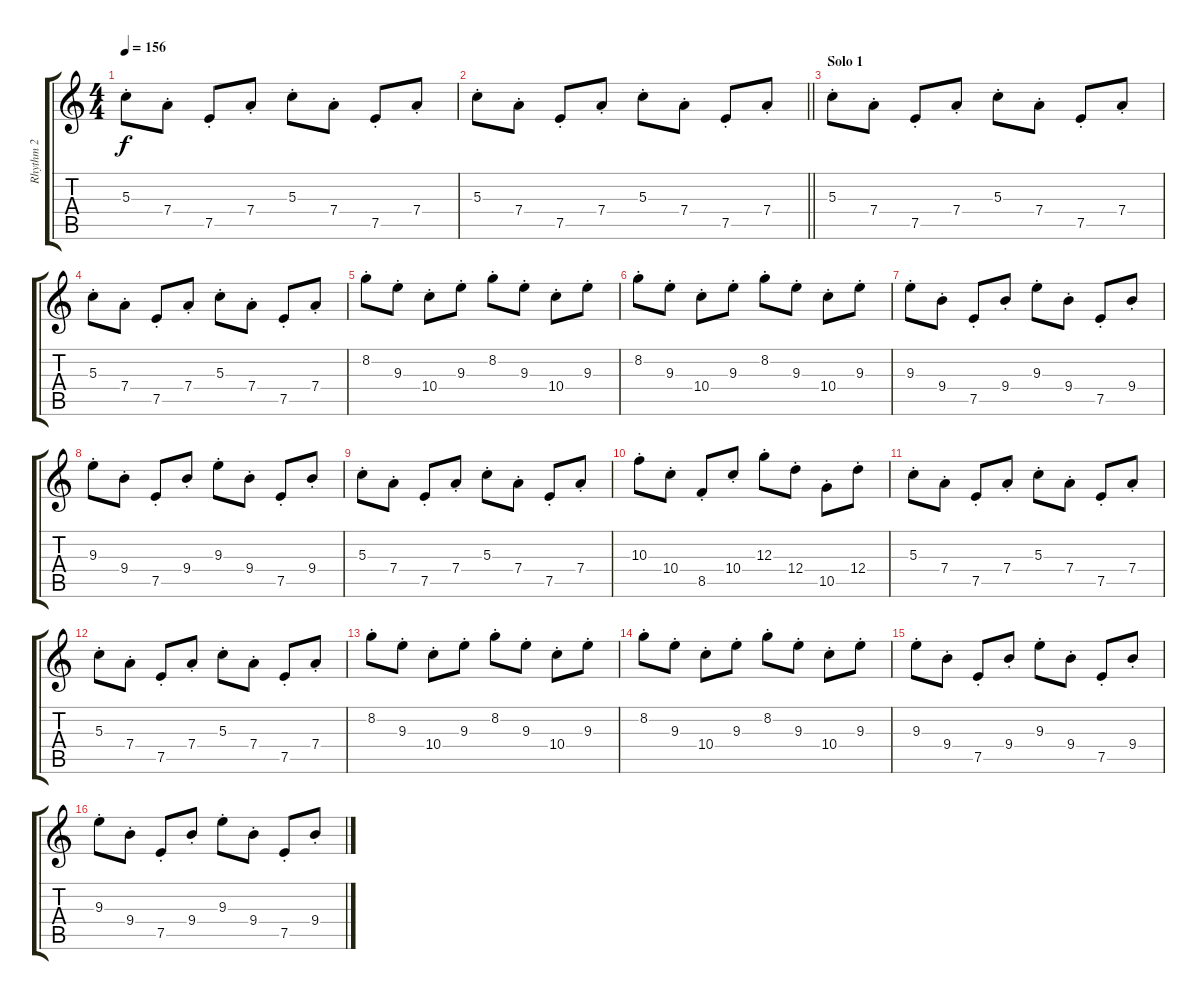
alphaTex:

\track ("Rhythm 2" "Rhythm 2") {instrument electricguitarmuted}
\staff {score tabs}
\tuning (E4 B3 G3 D3 A2 E2) {hide}
\ts (4 4)
\tempo 156
\clef g2
\ks c
5.3{st}.8{dy f instrument electricguitarmuted} 7.4{st}.8 7.5{st}.8 7.4{st}.8 5.3{st}.8 7.4{st}.8 7.5{st}.8 7.4{st}.8 |
\barLineRight lightlight
5.3{st}.8 7.4{st}.8 7.5{st}.8 7.4{st}.8 5.3{st}.8 7.4{st}.8 7.5{st}.8 7.4{st}.8 |
\section ("" "Solo 1")
5.3{st}.8 7.4{st}.8 7.5{st}.8 7.4{st}.8 5.3{st}.8 7.4{st}.8 7.5{st}.8 7.4{st}.8 |
5.3{st}.8 7.4{st}.8 7.5{st}.8 7.4{st}.8 5.3{st}.8 7.4{st}.8 7.5{st}.8 7.4{st}.8 |
8.2{st}.8 9.3{st}.8 10.4{st}.8 9.3{st}.8 8.2{st}.8 9.3{st}.8 10.4{st}.8 9.3{st}.8 |
8.2{st}.8 9.3{st}.8 10.4{st}.8 9.3{st}.8 8.2{st}.8 9.3{st}.8 10.4{st}.8 9.3{st}.8 |
9.3{st}.8 9.4{st}.8 7.5{st}.8 9.4{st}.8 9.3{st}.8 9.4{st}.8 7.5{st}.8 9.4{st}.8 |
9.3{st}.8 9.4{st}.8 7.5{st}.8 9.4{st}.8 9.3{st}.8 9.4{st}.8 7.5{st}.8 9.4{st}.8 |
5.3{st}.8 7.4{st}.8 7.5{st}.8 7.4{st}.8 5.3{st}.8 7.4{st}.8 7.5{st}.8 7.4{st}.8 |
10.3{st}.8 10.4{st}.8 8.5{st}.8 10.4{st}.8 12.3{st}.8 12.4{st}.8 10.5{st}.8 12.4{st}.8 |
5.3{st}.8 7.4{st}.8 7.5{st}.8 7.4{st}.8 5.3{st}.8 7.4{st}.8 7.5{st}.8 7.4{st}.8 |
5.3{st}.8 7.4{st}.8 7.5{st}.8 7.4{st}.8 5.3{st}.8 7.4{st}.8 7.5{st}.8 7.4{st}.8 |
8.2{st}.8 9.3{st}.8 10.4{st}.8 9.3{st}.8 8.2{st}.8 9.3{st}.8 10.4{st}.8 9.3{st}.8 |
8.2{st}.8 9.3{st}.8 10.4{st}.8 9.3{st}.8 8.2{st}.8 9.3{st}.8 10.4{st}.8 9.3{st}.8 |
9.3{st}.8 9.4{st}.8 7.5{st}.8 9.4{st}.8 9.3{st}.8 9.4{st}.8 7.5{st}.8 9.4{st}.8 |
9.3{st}.8 9.4{st}.8 7.5{st}.8 9.4{st}.8 9.3{st}.8 9.4{st}.8 7.5{st}.8 9.4{st}.8
